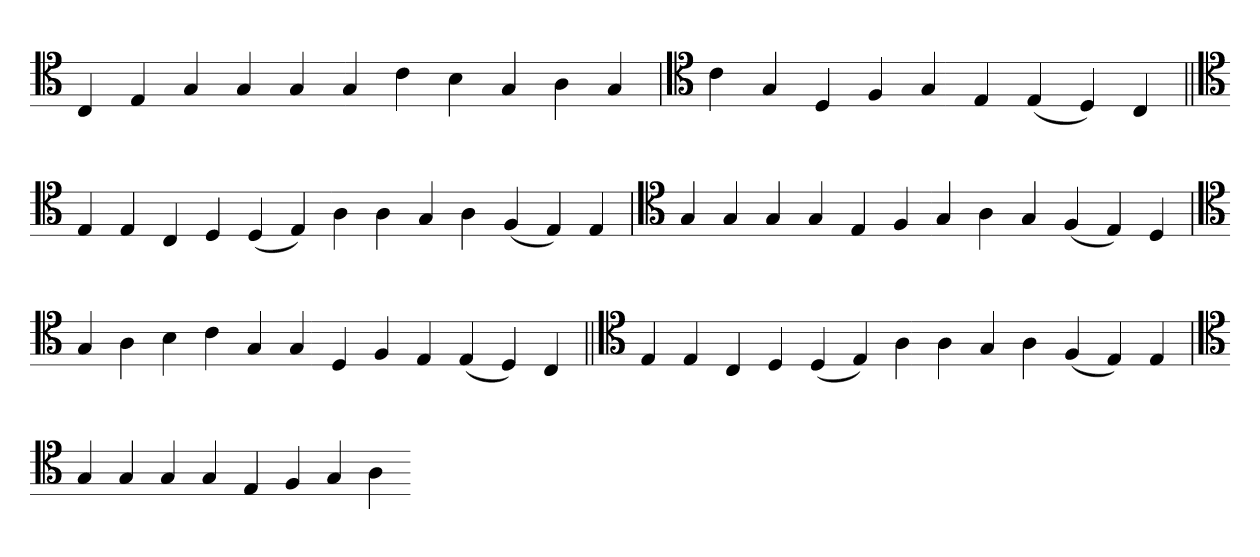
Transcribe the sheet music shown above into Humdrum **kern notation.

**kern
*part1
*staff1
*clefC4
=
4C
4E
4G
4G
4G
4G
4c
4B
4G
4A
4G
='
*clefC4
4c
4G
4D
4F
4G
4E
(4E
4D)
4C
=||
*clefC4
4E
4E
4C
4D
(4D
4E)
4A
4A
4G
4A
(4F
4E)
4E
='
*clefC4
4G
4G
4G
4G
4E
4F
4G
4A
4G
(4F
4E)
4D
='
*clefC4
4G
4A
4B
4c
4G
4G
4D
4F
4E
(4E
4D)
4C
=||
*clefC4
4E
4E
4C
4D
(4D
4E)
4A
4A
4G
4A
(4F
4E)
4E
='
*clefC4
4G
4G
4G
4G
4E
4F
4G
4A
=-
*-
